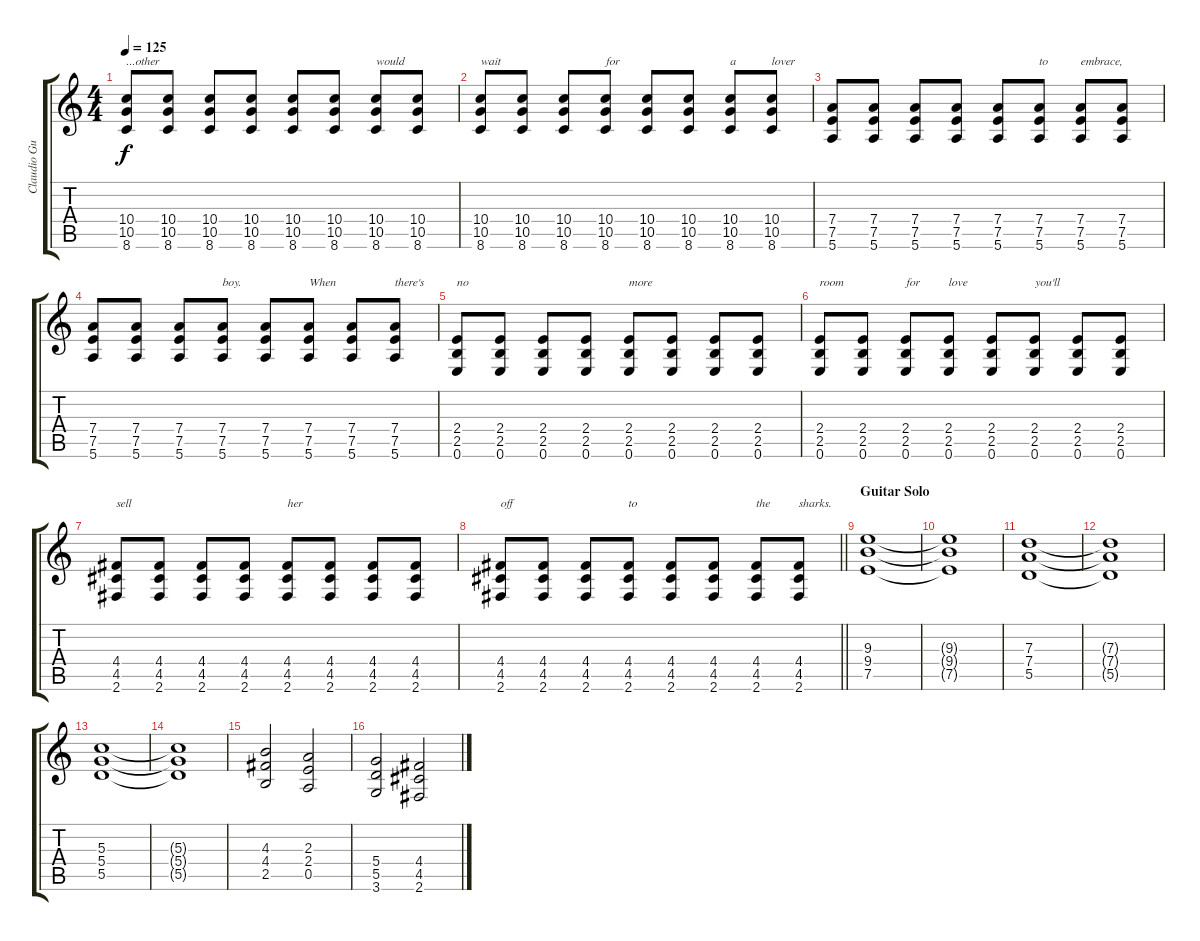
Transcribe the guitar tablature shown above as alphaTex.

\track ("Claudio Guitar" "Claudio Gu") {instrument overdrivenguitar}
\staff {score tabs}
\tuning (E4 B3 G3 D3 A2 E2) {hide}
\ts (4 4)
\tempo 125
\clef g2
\ks c
(10.4 10.5 8.6).8{txt "...other" dy f} (10.4 10.5 8.6).8 (10.4 10.5 8.6).8 (10.4 10.5 8.6).8 (10.4 10.5 8.6).8 (10.4 10.5 8.6).8 (10.4 10.5 8.6).8{txt "would"} (10.4 10.5 8.6).8 |
(10.4 10.5 8.6).8{txt "wait"} (10.4 10.5 8.6).8 (10.4 10.5 8.6).8 (10.4 10.5 8.6).8{txt "for"} (10.4 10.5 8.6).8 (10.4 10.5 8.6).8 (10.4 10.5 8.6).8{txt "a"} (10.4 10.5 8.6).8{txt "lover"} |
(7.4 7.5 5.6).8 (7.4 7.5 5.6).8 (7.4 7.5 5.6).8 (7.4 7.5 5.6).8 (7.4 7.5 5.6).8 (7.4 7.5 5.6).8{txt "to"} (7.4 7.5 5.6).8{txt "embrace,"} (7.4 7.5 5.6).8 |
(7.4 7.5 5.6).8 (7.4 7.5 5.6).8 (7.4 7.5 5.6).8 (7.4 7.5 5.6).8{txt "boy."} (7.4 7.5 5.6).8 (7.4 7.5 5.6).8{txt "When"} (7.4 7.5 5.6).8 (7.4 7.5 5.6).8{txt "there's"} |
(2.4 2.5 0.6).8{txt "no"} (2.4 2.5 0.6).8 (2.4 2.5 0.6).8 (2.4 2.5 0.6).8 (2.4 2.5 0.6).8{txt "more"} (2.4 2.5 0.6).8 (2.4 2.5 0.6).8 (2.4 2.5 0.6).8 |
(2.4 2.5 0.6).8{txt "room"} (2.4 2.5 0.6).8 (2.4 2.5 0.6).8{txt "for"} (2.4 2.5 0.6).8{txt "love"} (2.4 2.5 0.6).8 (2.4 2.5 0.6).8{txt "you'll"} (2.4 2.5 0.6).8 (2.4 2.5 0.6).8 |
(4.4 4.5 2.6).8{txt "sell"} (4.4 4.5 2.6).8 (4.4 4.5 2.6).8 (4.4 4.5 2.6).8 (4.4 4.5 2.6).8{txt "her"} (4.4 4.5 2.6).8 (4.4 4.5 2.6).8 (4.4 4.5 2.6).8 |
\barLineRight lightlight
(4.4 4.5 2.6).8{txt "off"} (4.4 4.5 2.6).8 (4.4 4.5 2.6).8 (4.4 4.5 2.6).8{txt "to"} (4.4 4.5 2.6).8 (4.4 4.5 2.6).8 (4.4 4.5 2.6).8{txt "the"} (4.4 4.5 2.6).8{txt "sharks."} |
\section ("" "Guitar Solo")
(9.3 9.4 7.5).1 |
(9.3{t} 9.4{t} 7.5{t}).1 |
(7.3 7.4 5.5).1 |
(7.3{t} 7.4{t} 5.5{t}).1 |
(5.3 5.4 5.5).1 |
(5.3{t} 5.4{t} 5.5{t}).1 |
(4.3 4.4 2.5).2 (2.3 2.4 0.5).2 |
(5.4 5.5 3.6).2 (4.4 4.5 2.6).2
